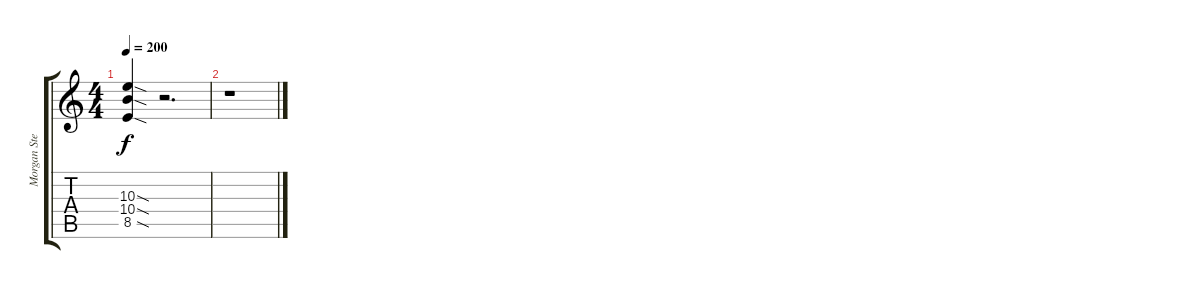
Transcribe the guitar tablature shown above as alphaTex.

\track ("Morgan Steinmeyer Håkansson" "Morgan Ste") {instrument distortionguitar}
\staff {score tabs}
\tuning (Eb4 Bb3 Gb3 Db3 Ab2 Eb2) {hide}
\ts (4 4)
\tempo 200
\clef g2
\ks c
(10.3{sod} 10.4{sod} 8.5{sod}).4{dy f} r.2{d} |
r.1
